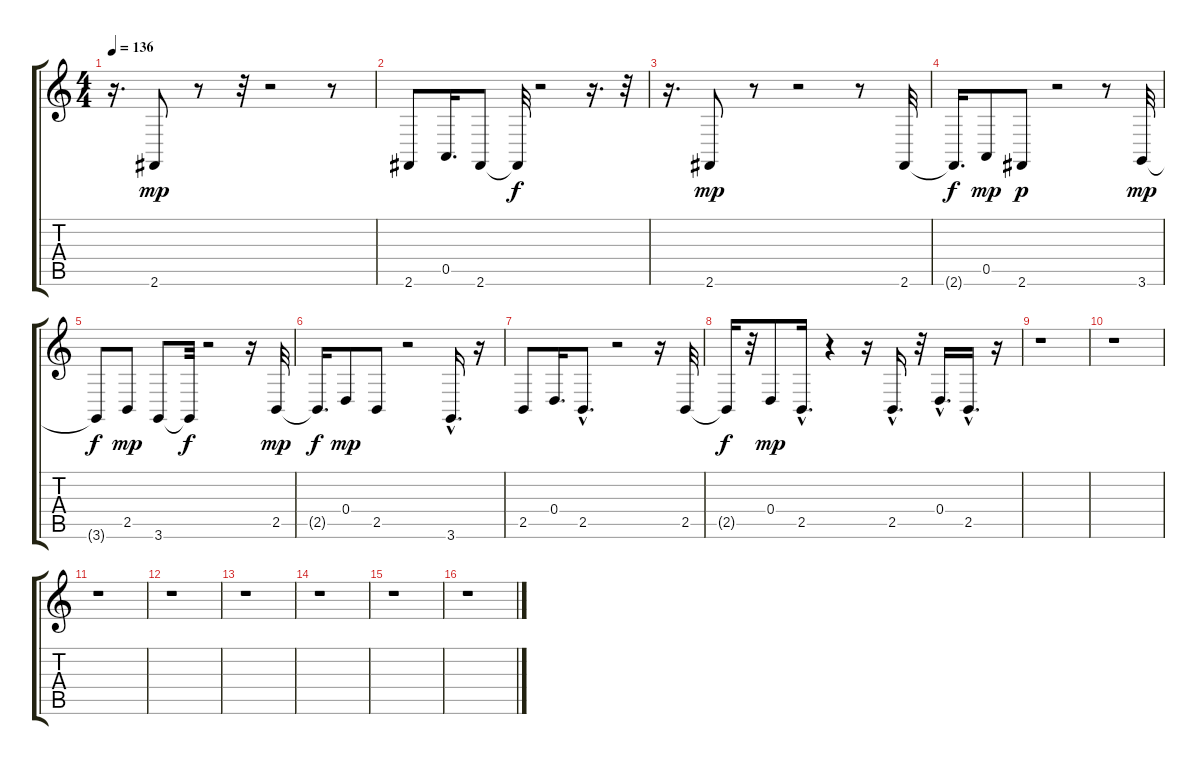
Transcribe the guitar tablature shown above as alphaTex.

\track "" {instrument pad3polysynth}
\staff {score tabs}
\tuning (E4 B3 G3 D3 A2 E2) {hide}
\ts (4 4)
\tempo 136
\clef g2
\ks c
r.16{d dy f} 2.6.8{dy mp} r.8 r.32 r.2 r.8 |
2.6.8 0.5.16{d} 2.6.8 2.6{t}.32{dy f} r.2 r.16{d} r.32 |
r.16{d} 2.6.8{dy mp} r.8 r.2 r.8 2.6.32 |
2.6{t}.16{d dy f} 0.5.8{dy mp} 2.6.8{dy p} r.2 r.8 3.6.32{dy mp} |
3.6{t}.8{dy f} 2.5.8{dy mp} 3.6.8 3.6{t}.32{dy f} r.2 r.16 2.5.32{dy mp} |
2.5{t}.16{d dy f} 0.4.8{dy mp} 2.5.8 r.2 3.6{hac}.16{d} r.16 |
2.5.8 0.4.16{d} 2.5{hac}.8{d} r.2 r.16 2.5.32 |
2.5{t}.16{dy f} r.32 0.4.8{dy mp} 2.5{hac}.16{d} r.4 r.16 2.5{hac}.16{d} r.32 0.4{hac}.16{d} 2.5{hac}.16{d} r.16 |
r.1 |
r.1 |
r.1 |
r.1 |
r.1 |
r.1 |
r.1 |
r.1
